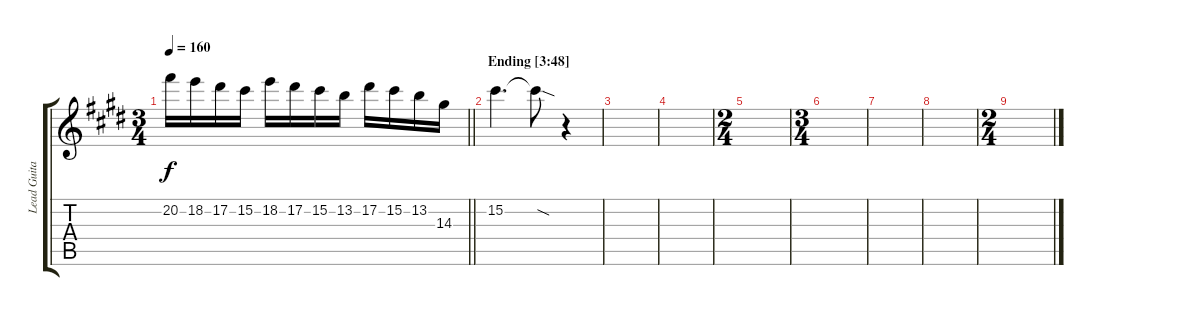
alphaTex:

\track ("Lead Guitar" "Lead Guita") {instrument distortionguitar}
\staff {score tabs}
\tuning (Eb4 Bb3 Gb3 Db3 Ab2 Db2) {hide}
\ts (3 4)
\tempo 160
\clef g2
\barLineRight lightlight
\ks c#minor
20.2.16{dy f} 18.2.16 17.2.16 15.2.16 18.2.16 17.2.16 15.2.16 13.2.16 17.2.16 15.2.16 13.2.16 14.3.16 |
\section ("" "Ending [3:48]")
15.2.4{d} 15.2{sod t}.8 r.4 |
|
|
\ts (2 4)
|
\ts (3 4)
|
|
|
\ts (2 4)
